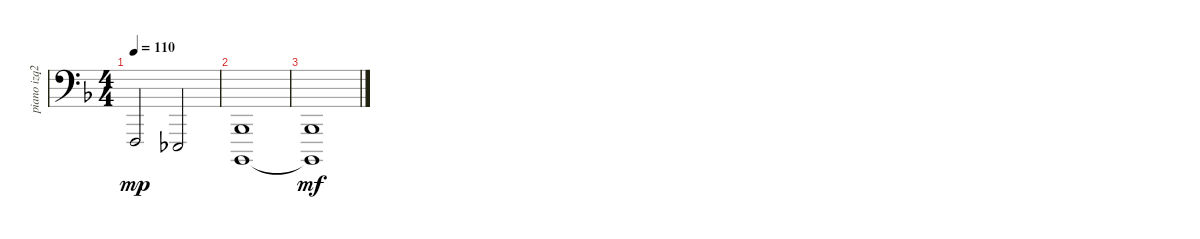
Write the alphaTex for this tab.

\track ("piano izq2" "piano izq2") {instrument acousticgrandpiano}
\staff {score}
\tuning (C3 G2 D2 A1 E1 Ab0) {hide}
\ts (4 4)
\tempo 110
\clef f4
\ks f
1.5.2{dy mp} 7.6.2 |
(6.5 2.6).1 |
(1.4{t} 2.6{t}).1{dy mf}
